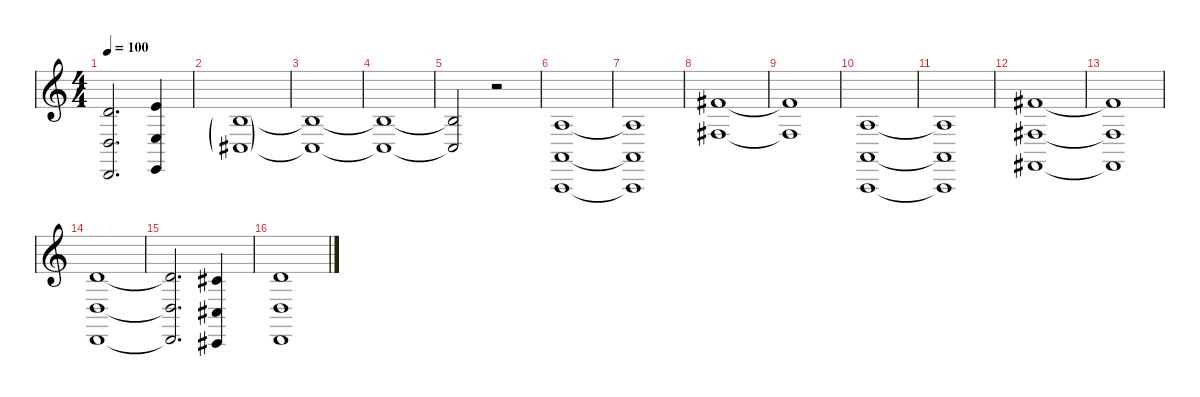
\defaultSystemsLayout 4
\hideDynamics
\bracketExtendMode nobrackets
\singleTrackTrackNamePolicy hidden
\multiTrackTrackNamePolicy hidden
\firstSystemTrackNameMode fullname
\otherSystemsTrackNameOrientation horizontal
\track ("Amb/vox" "vln.") {instrument stringensemble1}
\staff {score}
\tuning (Db4 A3 E3 A2 E2 A1)
\ts (4 4)
\tempo 100
\clef g2
\ks c
(5.2{t} 5.4{t} 5.6{t}).2{d dy f beam Up} (7.2 7.4 7.6).4{beam Up} |
(7.3{g} 4.4{g acc #}).1{dy mf beam Up} |
(7.3{t} 4.4{t acc #}).1{dy f beam Up} |
(7.3{t} 4.4{t acc #}).1{beam Up} |
(7.3{t} 4.4{t acc #}).2{beam Up} r.2{beam Up} |
(5.3 5.5 0.6).1{beam Up} |
(5.3{t} 5.5{t} 0.6{t}).1{beam Up} |
(9.2{acc #} 9.4{acc #}).1{beam Up} |
(9.2{t acc #} 9.4{t acc #}).1{beam Up} |
(5.3 5.5 0.6).1{beam Up} |
(5.3{t} 5.5{t} 0.6{t}).1{beam Up} |
(9.2{acc #} 9.4{acc #} 9.6{acc #}).1{beam Up} |
(9.2{t acc #} 9.4{t acc #} 9.6{t acc #}).1{beam Up} |
(5.2 5.4 5.6).1{beam Up} |
(5.2{t} 5.4{t} 5.6{t}).2{d beam Up} (4.2{acc #} 4.4{acc #} 4.6{acc #}).4{beam Up} |
(5.2 5.4 5.6).1{beam Up}
